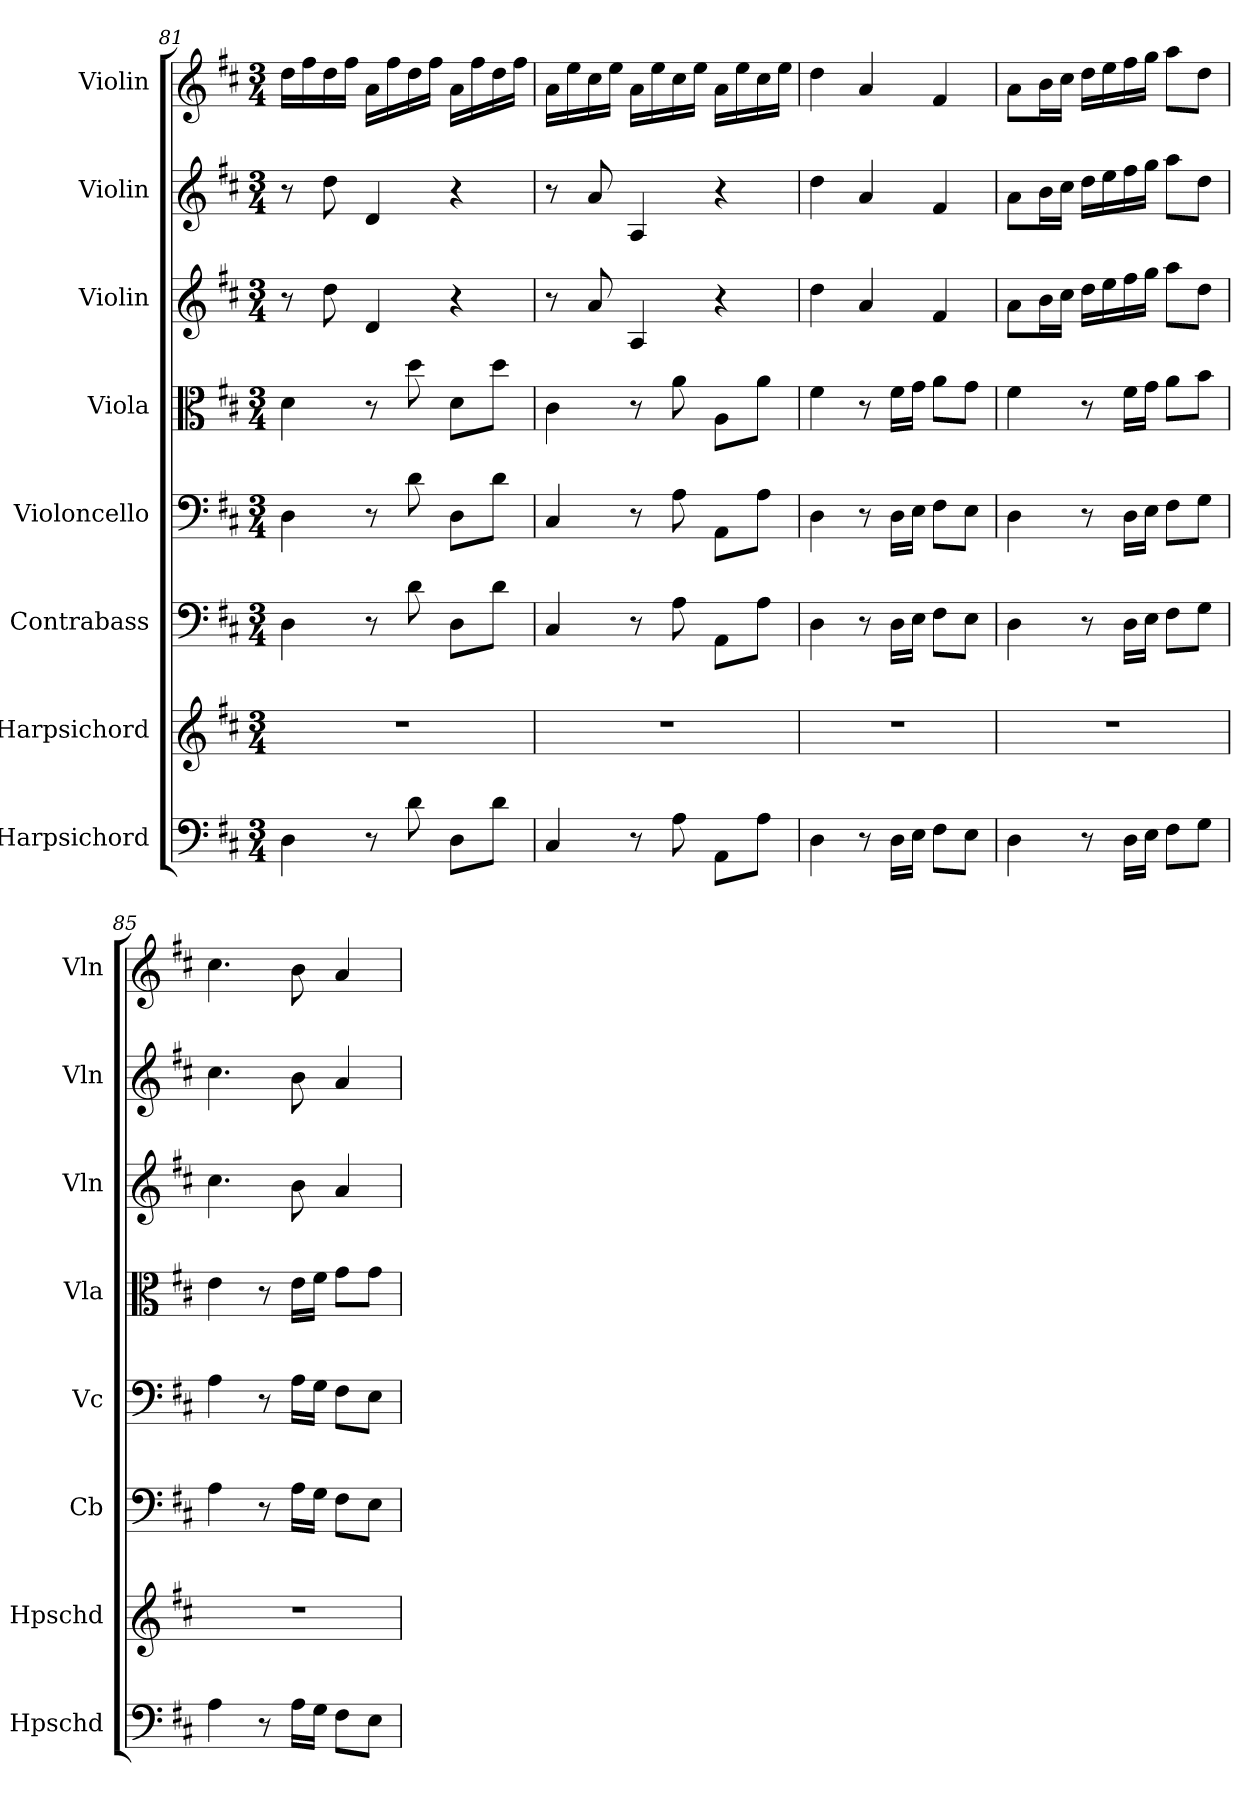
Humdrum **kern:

**kern	**kern	**kern	**kern	**kern	**kern	**kern	**kern
*part8	*part7	*part6	*part5	*part4	*part3	*part2	*part1
*staff8	*staff7	*staff6	*staff5	*staff4	*staff3	*staff2	*staff1
*I"Harpsichord	*I"Harpsichord	*I"Contrabass	*I"Violoncello	*I"Viola	*I"Violin	*I"Violin	*I"Violin
*I'Hpschd	*I'Hpschd	*I'Cb	*I'Vc	*I'Vla	*I'Vln	*I'Vln	*I'Vln
*clefF4	*clefG2	*clefF4	*clefF4	*clefC3	*clefG2	*clefG2	*clefG2
*k[f#c#]	*k[f#c#]	*k[f#c#]	*k[f#c#]	*k[f#c#]	*k[f#c#]	*k[f#c#]	*k[f#c#]
*M3/4	*M3/4	*M3/4	*M3/4	*M3/4	*M3/4	*M3/4	*M3/4
=81	=81	=81	=81	=81	=81	=81	=81
4D\	2.r	4D\	4D\	4d\	8r	8r	16dd\LL
.	.	.	.	.	.	.	16ff#\
.	.	.	.	.	8dd\	8dd\	16dd\
.	.	.	.	.	.	.	16ff#\JJ
8r	.	8r	8r	8r	4d/	4d/	16a\LL
.	.	.	.	.	.	.	16ff#\
8d\	.	8d\	8d\	8dd\	.	.	16dd\
.	.	.	.	.	.	.	16ff#\JJ
8D\L	.	8D\L	8D\L	8d\L	4r	4r	16a\LL
.	.	.	.	.	.	.	16ff#\
8d\J	.	8d\J	8d\J	8dd\J	.	.	16dd\
.	.	.	.	.	.	.	16ff#\JJ
=82	=82	=82	=82	=82	=82	=82	=82
4C#/	2.r	4C#/	4C#/	4c#\	8r	8r	16a\LL
.	.	.	.	.	.	.	16ee\
.	.	.	.	.	8a/	8a/	16cc#\
.	.	.	.	.	.	.	16ee\JJ
8r	.	8r	8r	8r	4A/	4A/	16a\LL
.	.	.	.	.	.	.	16ee\
8A\	.	8A\	8A\	8a\	.	.	16cc#\
.	.	.	.	.	.	.	16ee\JJ
8AA\L	.	8AA\L	8AA\L	8A\L	4r	4r	16a\LL
.	.	.	.	.	.	.	16ee\
8A\J	.	8A\J	8A\J	8a\J	.	.	16cc#\
.	.	.	.	.	.	.	16ee\JJ
=83	=83	=83	=83	=83	=83	=83	=83
4D\	2.r	4D\	4D\	4f#\	4dd\	4dd\	4dd\
8r	.	8r	8r	8r	4a/	4a/	4a/
16D\LL	.	16D\LL	16D\LL	16f#\LL	.	.	.
16E\JJ	.	16E\JJ	16E\JJ	16g\JJ	.	.	.
8F#\L	.	8F#\L	8F#\L	8a\L	4f#/	4f#/	4f#/
8E\J	.	8E\J	8E\J	8g\J	.	.	.
=84	=84	=84	=84	=84	=84	=84	=84
4D\	2.r	4D\	4D\	4f#\	8a\L	8a\L	8a\L
.	.	.	.	.	16b\L	16b\L	16b\L
.	.	.	.	.	16cc#\JJ	16cc#\JJ	16cc#\JJ
8r	.	8r	8r	8r	16dd\LL	16dd\LL	16dd\LL
.	.	.	.	.	16ee\	16ee\	16ee\
16D\LL	.	16D\LL	16D\LL	16f#\LL	16ff#\	16ff#\	16ff#\
16E\JJ	.	16E\JJ	16E\JJ	16g\JJ	16gg\JJ	16gg\JJ	16gg\JJ
8F#\L	.	8F#\L	8F#\L	8a\L	8aa\L	8aa\L	8aa\L
8G\J	.	8G\J	8G\J	8b\J	8dd\J	8dd\J	8dd\J
=85	=85	=85	=85	=85	=85	=85	=85
4A\	2.r	4A\	4A\	4e\	4.cc#\	4.cc#\	4.cc#\
8r	.	8r	8r	8r	.	.	.
16A\LL	.	16A\LL	16A\LL	16e\LL	8b\	8b\	8b\
16G\JJ	.	16G\JJ	16G\JJ	16f#\JJ	.	.	.
8F#\L	.	8F#\L	8F#\L	8g\L	4a/	4a/	4a/
8E\J	.	8E\J	8E\J	8g\J	.	.	.
=	=	=	=	=	=	=	=
*-	*-	*-	*-	*-	*-	*-	*-
